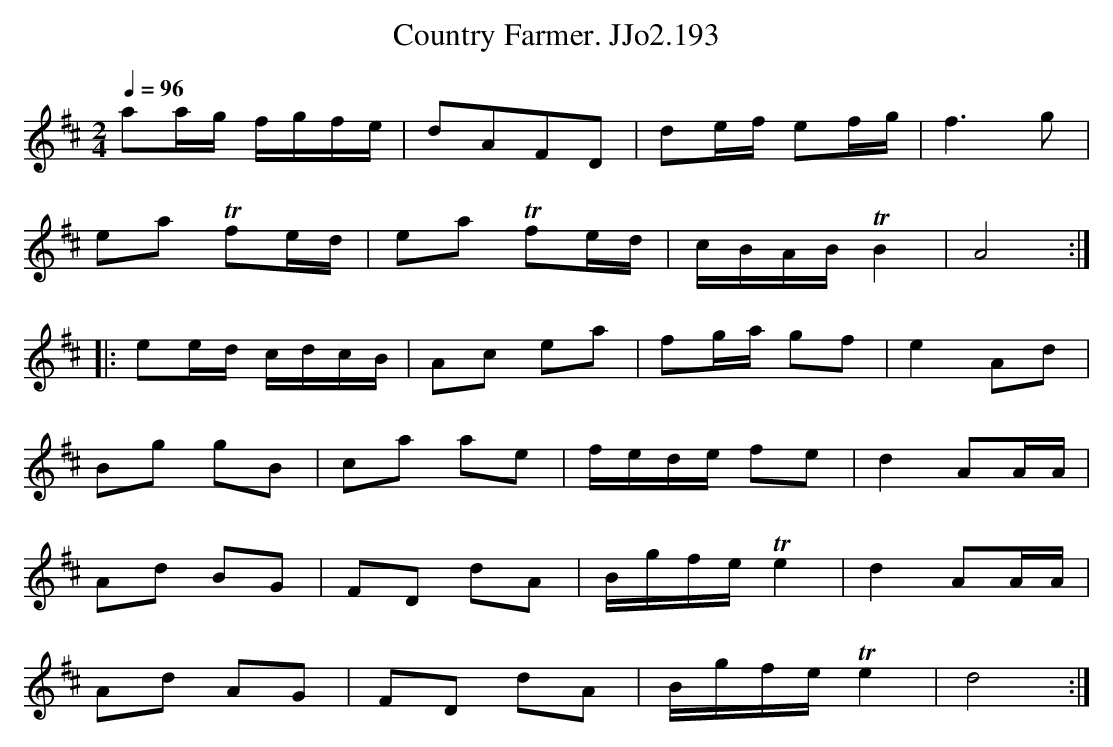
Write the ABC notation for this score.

X:1
T:Country Farmer. JJo2.193
M:2/4
L:1/8
Q:1/4=96
K:D
aa/g/ f/g/f/e/|dAFD|de/f/ ef/g/|f3g|
ea Tfe/d/|ea Tfe/d/|c/B/A/B/TB2|A4:|
|:ee/d/ c/d/c/B/|Ac ea|fg/a/ gf|e2Ad|
Bg gB|ca ae|f/e/d/e/ fe|d2AA/A/|
Ad BG|FD dA|B/g/f/e/Te2|d2AA/A/|
Ad AG|FD dA|B/g/f/e/Te2|d4:|
